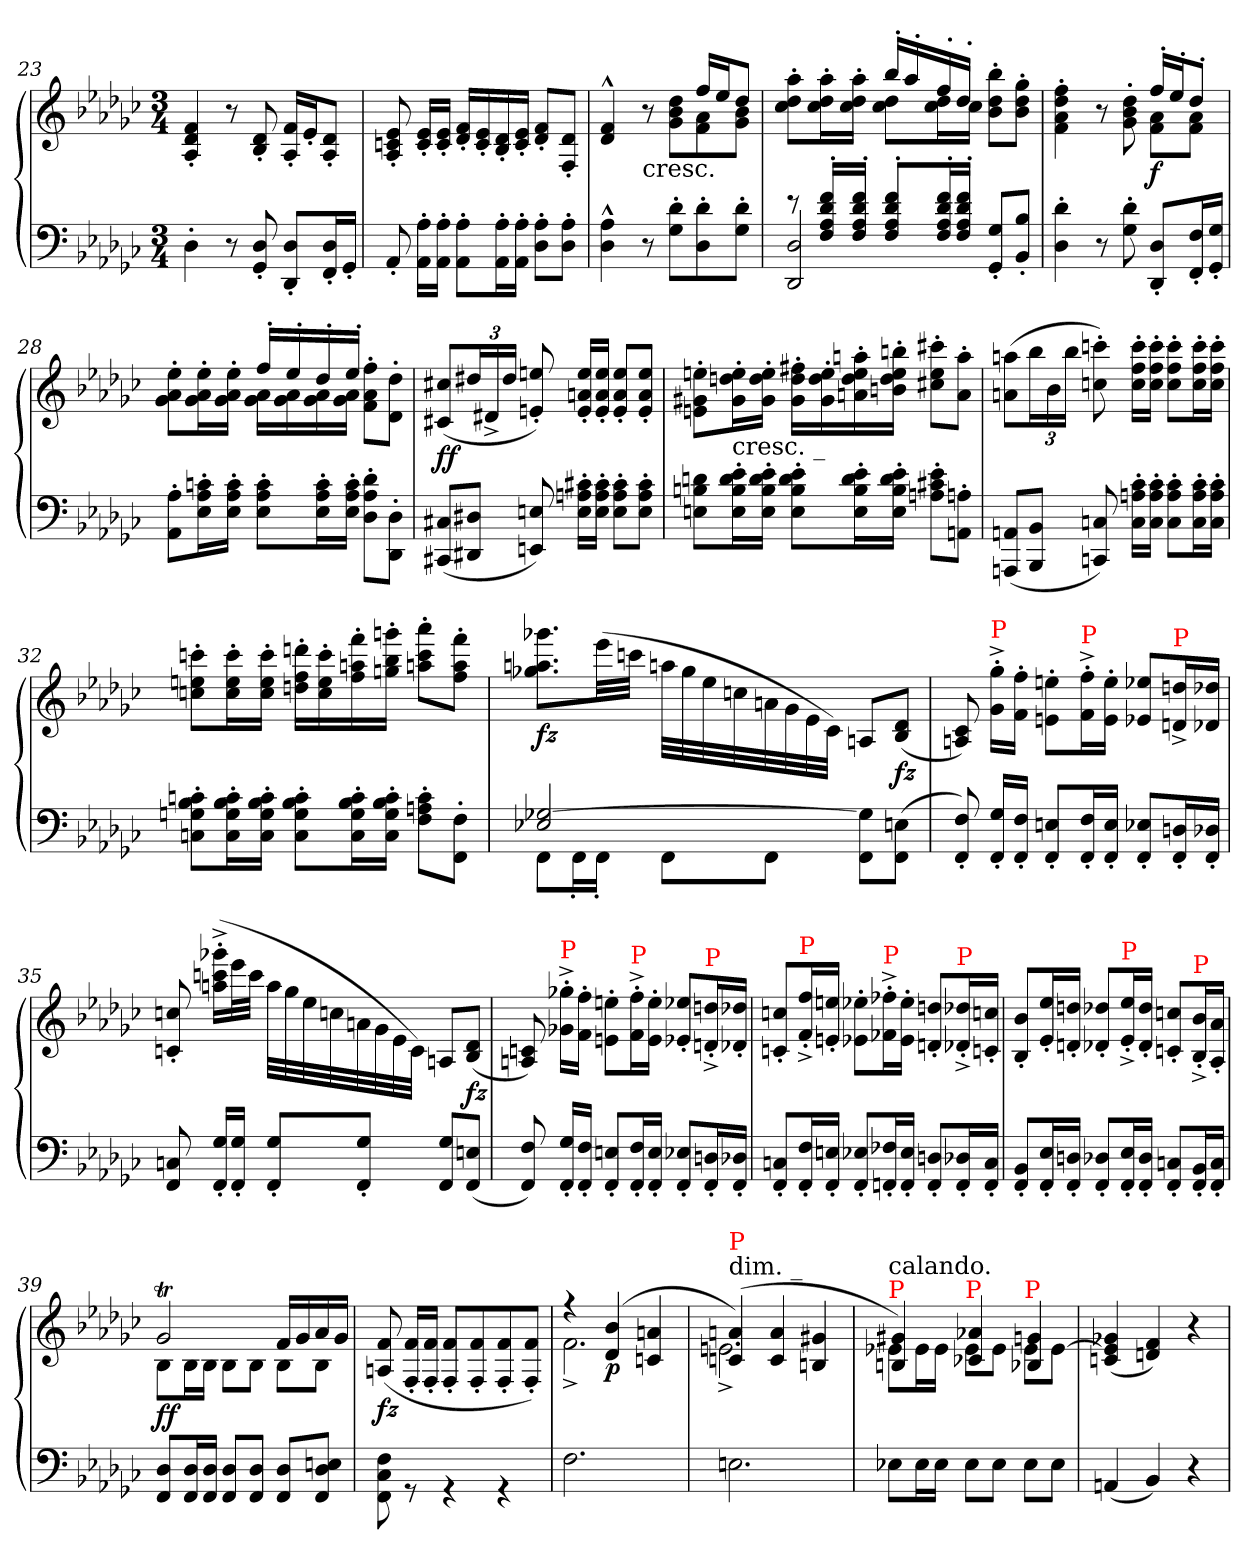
**kern	**kern	**dynam
*part1	*part1	*part1
*staff2	*staff1	*staff1/2
*clefF4	*clefG2	*
*k[b-e-a-d-g-c-]	*k[b-e-a-d-g-c-]	*
*e-:	*e-:	*
*M3/4	*M3/4	*
=23	=23	=23
4D-'	4f' 4d-' 4A-'	.
8r	8r	.
8D-' 8GG-'	8d-' 8B-'	.
8D-' 8DD-'L	16f' 16A-'LL	.
.	16e-'J	.
16D-' 16FF'L	8d-' 8A-'J	.
16GG-'JJ	.	.
=24	=24	=24
8AA-'	8e-' 8cn' 8A-'	.
16A-' 16AA-'LL	16e-' 16c'LL	.
16A-' 16AA-'JJ	16e-' 16c'JJ	.
8A-' 8AA-'L	16f' 16d-'LL	.
.	16e-' 16c'	.
16A-' 16AA-'L	16d-' 16B-'	.
16A-' 16AA-'JJ	16e-' 16c'JJ	.
8A-' 8D-'L	8f' 8d-'L	.
8A-' 8D-'J	8d-' 8F'J	.
=25	=25	=25
*	*^	*
4A-^^> 4D-^^>	2ryy	4f^^>/ 4d-^^>/	.
!	!	!LO:TX:b:t=cresc.	!
8r	.	8r	.
8d-' 8G-'L	.	8dd- 8b- 8g-L	.
8d-' 8D-'	16ffLL	8a- 8f	.
.	16ee-J	.	.
8d-' 8G-'J	8dd-J	8b- 8g-J	.
=26	=26	=26	=26
*^	*	*	*
8re	2D-/ 2DD-/	4ryy	8aa-' 8dd-' 8cc-'L	.
16f'< 16d-'< 16A-'< 16F'<LL	.	.	16aa-' 16dd-' 16cc-'L	.
16f'< 16d-'< 16A-'< 16F'<JJ	.	.	16aa-' 16dd-' 16cc-'JJ	.
8f'< 8d-'< 8A-'< 8F'<L	.	16bb-'LL	8dd- 8cc-L	.
.	.	16aa-'>	.	.
16f'< 16d-'< 16A-'< 16F'<L	.	16ff'	16dd- 16cc-L	.
16f'< 16d-'< 16A-'< 16F'<JJ	.	16dd-'JJ	16cc-JJ	.
4ryy	8G-'/ 8GG-'/L	4ryy	8bb-' 8dd-' 8b-'L	.
.	8B-' 8BB-'J	.	8gg-' 8dd-' 8b-'J	.
*v	*v	*	*	*
=27	=27	=27	=27
4d-' 4D-'	2ryy	4ff' 4dd-' 4a-' 4f'	.
8r	.	8r	.
8d-' 8G-'	.	8dd-' 8b-' 8g-'	.
!	!	!	!LO:DY:b
8D-' 8DD-'L	16ff'LL	8a- 8fL	f
.	16ee-'J	.	.
16F' 16FF'L	8dd-'J	8a- 8fJ	.
16G-' 16GG-'JJ	.	.	.
=28	=28	=28	=28
8A-' 8AA-'L	4ryy	8ee-' 8a-' 8g-'L	.
16cn' 16A-' 16E-'L	.	16ee-' 16a-' 16g-'L	.
16c' 16A-' 16E-'JJ	.	16ee-' 16a-' 16g-'JJ	.
8c' 8A-' 8E-'L	16ff'LL	16a- 16g-LL	.
.	16ee-'	16a- 16g-	.
16c' 16A-' 16E-'L	16dd-'	16a- 16g-	.
16c' 16A-' 16E-'JJ	16ee-'JJ	16a- 16g-JJ	.
8d-' 8A-' 8D-'L	8ff'\ 8a-'\ 8f'\L	4ryy	.
8D-' 8DD-'J	8dd-'\ 8d-'\J	.	.
*	*v	*v	*
=29	=29	=29
!	!	!LO:DY:b
(<8C#X 8CC#XL	(<8cc#X 8c#XL	ff
*	*Xbrackettup	*
8D#X 8DD#XJ	24dd#XL	.
.	24d#X^<	.
.	24dd#JJ	.
8En 8EEn)	8een' 8en')	.
16c#X' 16An' 16E'LL	16ee' 16an' 16e'LL	.
16c#' 16A' 16E'JJ	16ee' 16a' 16e'JJ	.
8c#' 8A' 8E'L	8ee' 8a' 8e'L	.
8c#' 8A' 8E'J	8ee' 8a' 8e'J	.
=30	=30	=30
8dn 8Bn 8EnL	8een'\ 8g#X'\ 8en'\L	.
!	!LO:TX:b:t=cresc. _	!
16e-' 16d' 16B' 16E'L	16ee' 16ddn' 16g#'L	.
16e-' 16d' 16B' 16E'JJ	16ee' 16dd' 16g#'JJ	.
8e-' 8d' 8B' 8E'L	16ff#X' 16dd' 16g#'LL	.
.	16ee' 16dd' 16g#'	.
16e-' 16d' 16B' 16E'L	16aan' 16ee' 16dd' 16an'	.
16e-' 16d' 16B' 16E'JJ	16bbn' 16ee' 16dd' 16bn'JJ	.
8e-' 8c#X' 8An'L	8ccc#X' 8ee' 8cc#X'L	.
8An' 8AAn'J	8aa' 8a'J	.
=31	=31	=31
(<8AAn 8AAAnL	(>8aan 8anL	.
8BB- 8BBB-J	24bb-L	.
.	24b-	.
.	24bb-JJ	.
8Cn 8CCn)	8cccn' 8ccn')	.
16c-' 16An' 16C'LL	16ccc' 16ff' 16cc'LL	.
16c-' 16A' 16C'JJ	16ccc' 16ff' 16cc'JJ	.
8c-' 8A' 8C'L	8ccc' 8ff' 8cc'L	.
16c-' 16A' 16C'L	16ccc' 16ff' 16cc'L	.
16c-' 16A' 16C'JJ	16ccc' 16ff' 16cc'JJ	.
=32	=32	=32
8cn' 8B-' 8Gn' 8Cn'L	8cccn' 8een' 8ccn'L	.
16c' 16B-' 16G' 16C'L	16ccc' 16ee' 16cc'L	.
16c' 16B-' 16G' 16C'JJ	16ccc' 16ee' 16cc'JJ	.
8c' 8B-' 8G' 8C'L	16dddn' 16ff' 16ddn'LL	.
.	16ccc' 16ee' 16cc'	.
16c' 16B-' 16G' 16C'L	16fff' 16aan' 16ff'	.
16c' 16B-' 16G' 16C'JJ	16gggn' 16bb-' 16ggn'JJ	.
8c' 8An' 8F'L	8aaa-' 8ccc' 8aan'L	.
8F' 8FF'J	8fff' 8aa' 8ff'J	.
=33	=33	=33
*^	*	*
!	!	!	!LO:DY:b
[2G-X 2E-X	8FFL	8.ggg-X 8.aan 8.gg-XL	fz
.	16FF'>L	.	.
.	16FF'>JJ	(>32eee-LL	.
.	.	32cccnJJJ	.
.	8FFL	32aanLLL	.
.	.	32gg-	.
.	.	32ee-	.
.	.	32ccn	.
.	8FFJ	32an	.
.	.	32g-	.
.	.	32e-	.
.	.	32c-JJJ)	.
4ryy	8G-]\ 8FF\L	8AnL	.
!	!	!	!LO:DY:b
.	(>8En\ 8FF\J	(>8d- 8B-J	fz
*v	*v	*	*
=34	=34	=34
8F'< 8FF'<)	8c- 8An)	.
!	!LO:TX:a:color=red:t=P	!
16G-' 16FF'LL	16gg-'^< 16g-'^<LL	.
16F' 16FF'JJ	16ff' 16f'JJ	.
8En' 8FF'L	8een'\ 8en'\L	.
!	!LO:TX:a:color=red:t=P	!
16F' 16FF'L	16ff'^<\ 16f'^<\L	.
16E' 16FF'JJ	16ee'\ 16e'\JJ	.
8E-X' 8FF'L	8ee-X/ 8e-X/L	.
!	!LO:TX:a:color=red:t=P	!
16Dn' 16FF'L	16ddn^</ 16dn^</L	.
16D-X' 16FF'JJ	16dd-X/ 16d-X/JJ	.
=35	=35	=35
8Cn 8FF	8ccn' 8cn'	.
16G-' 16FF'LL	(>16ggg-X'>^< 16cccn'>^< 16aan'>^<LL	.
16G-' 16FF'JJ	32eee-L	.
.	32cccJJJ	.
8G-' 8FF'L	32aa\LLL	.
.	32gg-\	.
.	32ee-\	.
.	32ccn\	.
8G-' 8FF'J	32an\	.
.	32g-\	.
.	32e-\	.
.	32c\JJJ)	.
8G- 8FFL	8AnL	.
!	!	!LO:DY:b
(<8En 8FFJ	(<8d- 8B-J	fz
=36	=36	=36
8F 8FF)	8cn 8An)	.
!	!LO:TX:a:color=red:t=P	!
16G-' 16FF'LL	16gg-X'^< 16g-X'^<LL	.
16F' 16FF'JJ	16ff' 16f'JJ	.
8En' 8FF'L	8een'\ 8en'\L	.
!	!LO:TX:a:color=red:t=P	!
16F' 16FF'L	16ff'^<\ 16f'^<\L	.
16E' 16FF'JJ	16ee'\ 16e'\JJ	.
8E-X' 8FF'L	8ee-X'/ 8e-X'/L	.
!	!LO:TX:a:color=red:t=P	!
16Dn' 16FF'L	16ddn'^</ 16dn'^</L	.
16D-X' 16FF'JJ	16dd-X'/ 16d-X'/JJ	.
=37	=37	=37
8Cn' 8FF'L	8ccn' 8cn'L	.
!	!LO:TX:a:color=red:t=P	!
16F' 16FF'L	16ff'^< 16f'^<L	.
16En' 16FF'JJ	16een' 16en'JJ	.
8E-X' 8FF'L	8ee-X' 8e-X'L	.
!	!LO:TX:a:color=red:t=P	!
16F-X' 16FFn'L	16ff-X'^< 16f-X'^<L	.
16E-' 16FF'JJ	16ee-' 16e-'JJ	.
8Dn' 8FF'L	8ddn' 8dn'L	.
!	!LO:TX:a:color=red:t=P	!
16D-X' 16FF'L	16dd-X'^< 16d-X'^<L	.
16C' 16FF'JJ	16ccn' 16cn'JJ	.
=38	=38	=38
8BB-' 8FF'L	8b-' 8B-'L	.
16E-' 16FF'L	16ee-' 16e-'L	.
16Dn' 16FF'JJ	16ddn' 16dn'JJ	.
8D-X' 8FF'L	8dd-X' 8d-X'L	.
!	!LO:TX:a:color=red:t=P	!
16E-' 16FF'L	16ee-'^< 16e-'^<L	.
16D-' 16FF'JJ	16dd-' 16d-'JJ	.
8Cn' 8FF'L	8ccn' 8cn'L	.
!	!LO:TX:a:color=red:t=P	!
16BB-' 16FF'L	16b-'^< 16B-'^<L	.
16C' 16FF'JJ	16a-' 16A-'JJ	.
=39	=39	=39
*	*^	*
!	!	!	!LO:DY:b
8D- 8FFL	2g-T	8B-L	ff
16D- 16FFL	.	16B-L	.
16D- 16FFJJ	.	16B-JJ	.
8D- 8FFL	.	8B-L	.
8D- 8FFJ	.	8B-J	.
8D- 8FFL	16fLL	8B-L	.
.	16g-	.	.
8En 8D- 8FFJ	16a-	8B-J	.
.	16g-JJ	.	.
*	*v	*v	*
=40	=40	=40
!	!	!LO:DY:b
8F\ 8C-\ 8FF\	(>8f/ 8An/	fz
8rGG	16f'>/ 16F'>/LL	.
.	16f'>/ 16F'>/JJ	.
4rGG	8f'>/ 8F'>/L	.
.	8f'>/ 8F'>/	.
4rGG	8f'>/ 8F'>/	.
.	8f'>/ 8F'>/J)	.
=41	=41	=41
*	*^	*
2.F	4rff	2.f^<	.
!	!	!	!LO:DY:b
.	(>4b- 4d-	.	p
.	4an 4cn	.	.
=42	=42	=42	=42
!	!LO:TX:a:t=dim. _	!	!
!	!LO:TX:a:color=red:t=P	!	!
2.En	(>4an 4cn)	2.en^<	.
.	4a 4c	.	.
.	4g#X 4Bn	.	.
=43	=43	=43	=43
!	!LO:TX:a:color=red:t=P	!	!
!	!LO:TX:a:t=calando.	!	!
8E-XL	8e-X\L	4g#X/ 4Bn/))	.
16E-L	16e-\L	.	.
16E-JJ	16e-\JJ	.	.
!	!LO:TX:a:color=red:t=P	!	!
8E-L	8e-\L	4a-X/ 4c-X/	.
8E-J	8e-\J	.	.
!	!LO:TX:a:color=red:t=P	!	!
8E-L	8e-\L	4gn/ 4B-X/	.
8E-J	(>[8e-\J	.	.
*	*v	*v	*
=44	=44	=44
(<4AAn	(>4g-X 4e-] 4cn	.
4BB-)	4f 4dn)	.
4r	4r	.
=	=	=
*-	*-	*-
